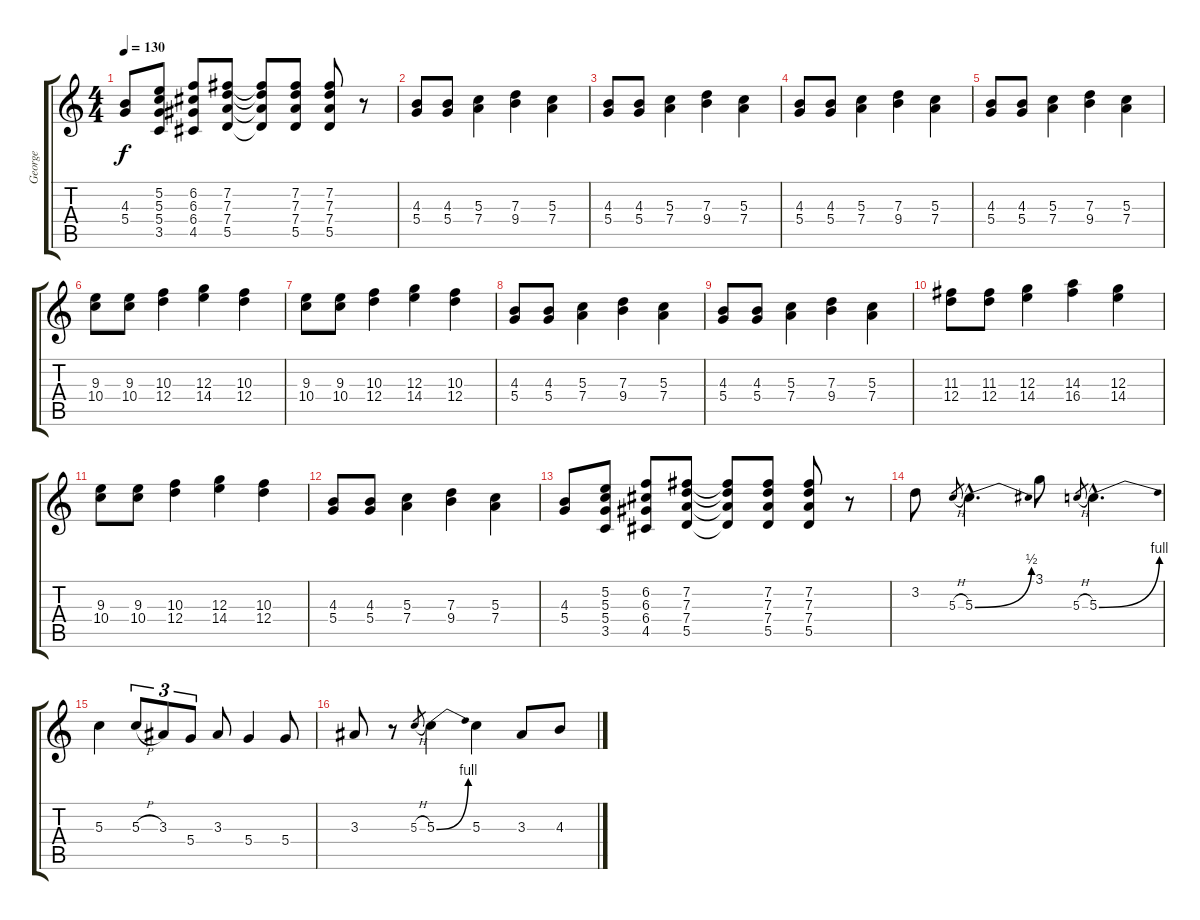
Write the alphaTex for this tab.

\track ("George" "George") {instrument electricguitarclean}
\staff {score tabs}
\tuning (E4 B3 G3 D3 A2 E2) {hide}
\ts (4 4)
\tempo 130
\clef g2
\ks c
(4.3 5.4).8{dy f} (5.2 5.3 5.4 3.5).8 (6.2 6.3 6.4 4.5).8 (7.2 7.3 7.4 5.5).8 (7.2{t} 7.3{t} 7.4{t} 5.5{t}).8 (7.2 7.3 7.4 5.5).8 (7.2 7.3 7.4 5.5).8 r.8 |
(4.3 5.4).8 (4.3 5.4).8 (5.3 7.4).4 (7.3 9.4).4 (5.3 7.4).4 |
(4.3 5.4).8 (4.3 5.4).8 (5.3 7.4).4 (7.3 9.4).4 (5.3 7.4).4 |
(4.3 5.4).8 (4.3 5.4).8 (5.3 7.4).4 (7.3 9.4).4 (5.3 7.4).4 |
(4.3 5.4).8 (4.3 5.4).8 (5.3 7.4).4 (7.3 9.4).4 (5.3 7.4).4 |
(9.3 10.4).8 (9.3 10.4).8 (10.3 12.4).4 (12.3 14.4).4 (10.3 12.4).4 |
(9.3 10.4).8 (9.3 10.4).8 (10.3 12.4).4 (12.3 14.4).4 (10.3 12.4).4 |
(4.3 5.4).8 (4.3 5.4).8 (5.3 7.4).4 (7.3 9.4).4 (5.3 7.4).4 |
(4.3 5.4).8 (4.3 5.4).8 (5.3 7.4).4 (7.3 9.4).4 (5.3 7.4).4 |
(11.3 12.4).8 (11.3 12.4).8 (12.3 14.4).4 (14.3 16.4).4 (12.3 14.4).4 |
(9.3 10.4).8 (9.3 10.4).8 (10.3 12.4).4 (12.3 14.4).4 (10.3 12.4).4 |
(4.3 5.4).8 (4.3 5.4).8 (5.3 7.4).4 (7.3 9.4).4 (5.3 7.4).4 |
(4.3 5.4).8 (5.2 5.3 5.4 3.5).8 (6.2 6.3 6.4 4.5).8 (7.2 7.3 7.4 5.5).8 (7.2{t} 7.3{t} 7.4{t} 5.5{t}).8 (7.2 7.3 7.4 5.5).8 (7.2 7.3 7.4 5.5).8 r.8 |
3.2.8{volume 16 instrument electricguitarclean} 5.3{h}.8{gr} 5.3{be (bend 0 0 60 2) hac}.4{d} 3.1.8 5.3{h}.8{gr} 5.3{be (bend 0 0 60 4) hac}.4{d} |
5.3.4 5.3{h}.8{tu (3 2)} 3.3.8{tu (3 2)} 5.4.8{tu (3 2)} 3.3.8 5.4.4 5.4.8 |
3.3.8 r.8 5.3{h}.8{gr} 5.3{be (bend 0 0 60 4)}.4 5.3.4 3.3.8 4.3.8
